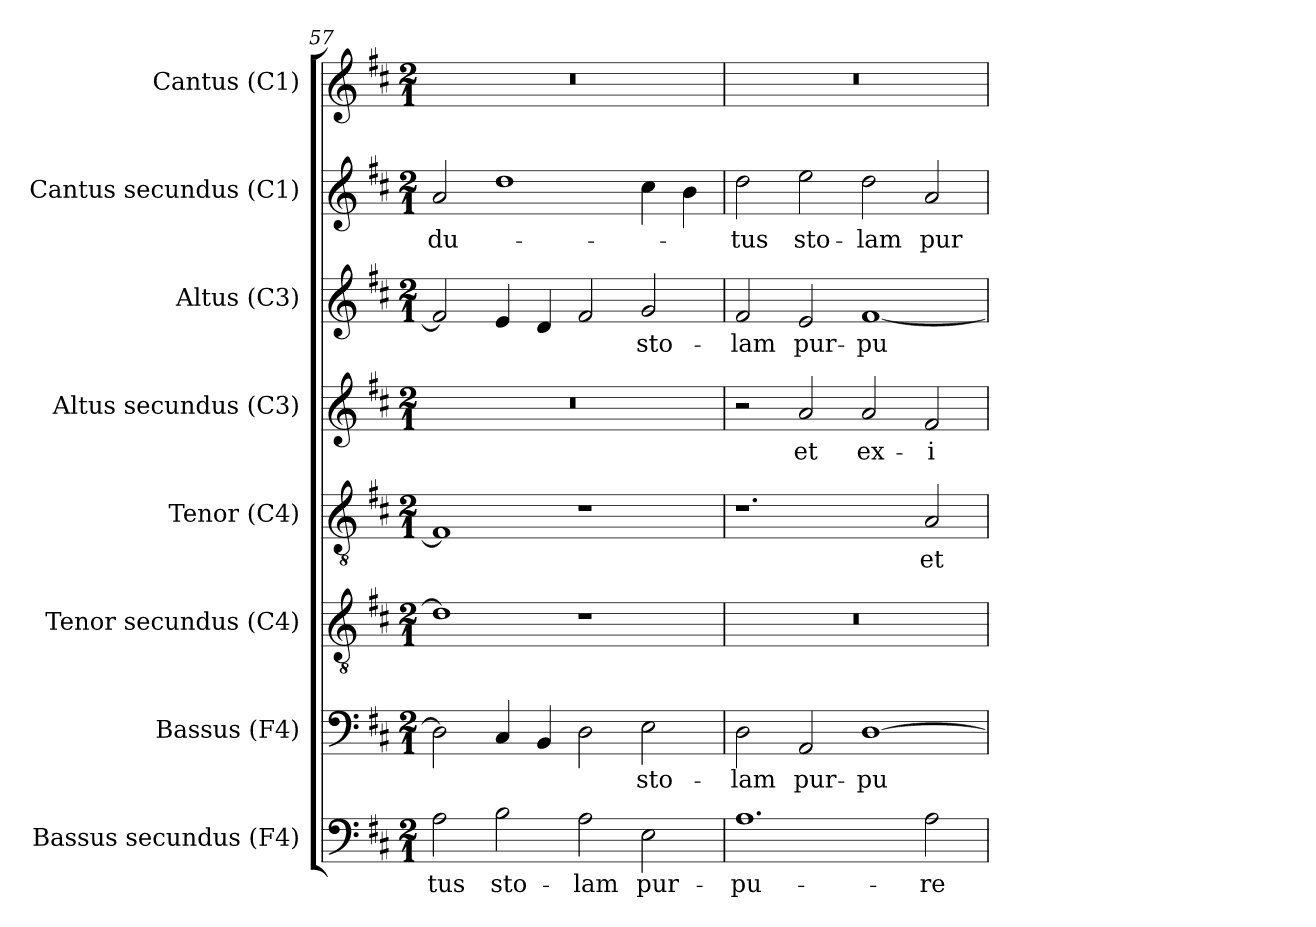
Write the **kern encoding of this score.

**kern	**text	**kern	**text	**kern	**kern	**text	**kern	**text	**kern	**text	**kern	**text	**kern
*part8	*part8	*part7	*part7	*part6	*part5	*part5	*part4	*part4	*part3	*part3	*part2	*part2	*part1
*staff8	*staff8	*staff7	*staff7	*staff6	*staff5	*staff5	*staff4	*staff4	*staff3	*staff3	*staff2	*staff2	*staff1
*I"Bassus secundus (F4)	*	*I"Bassus (F4)	*	*I"Tenor secundus (C4)	*I"Tenor (C4)	*	*I"Altus secundus (C3)	*	*I"Altus (C3)	*	*I"Cantus secundus (C1)	*	*I"Cantus (C1)
*I'B2	*	*I'B.	*	*I'T2	*I'T.	*	*I'A2	*	*I'A.	*	*I'C2	*	*I'C.
*clefF4	*	*clefF4	*	*clefGv2	*clefGv2	*	*clefG2	*	*clefG2	*	*clefG2	*	*clefG2
*	*	*	*	*	*ITrd7c12	*	*	*	*	*	*	*	*
*k[f#c#]	*	*k[f#c#]	*	*k[f#c#]	*k[f#c#]	*	*k[f#c#]	*	*k[f#c#]	*	*k[f#c#]	*	*k[f#c#]
*D:	*	*D:	*	*D:	*D:	*	*D:	*	*D:	*	*D:	*	*D:
*M2/1	*	*M2/1	*	*M2/1	*M2/1	*	*M2/1	*	*M2/1	*	*M2/1	*	*M2/1
=57	=57	=57	=57	=57	=57	=57	=57	=57	=57	=57	=57	=57	=57
!	!LO:LY:b:color=#000000	!	!	!	!	!	!LO:N:vis=1	!	!	!	!	!	!
!	!	!	!	!	!	!	!	!	!	!	!	!LO:LY:b:color=#000000	!LO:N:vis=1
2Ai\	-tus	2Di\]	.	1di]	1FF#i]	.	0r	.	2f#i/]	.	2ai/	-du-	0r
!	!LO:LY:b:color=#000000	!	!	!	!	!	!	!	!	!	!	!	!
2Bi\	sto-	4C#i/	.	.	.	.	.	.	4ei/	.	1ddi	.	.
.	.	4BBi/	.	.	.	.	.	.	4di/	.	.	.	.
!	!LO:LY:b:color=#000000	!	!	!	!	!	!	!	!	!	!	!	!
2Ai\	-lam	2Di\	.	1r	1r	.	.	.	2f#i/	.	.	.	.
!	!LO:LY:b:color=#000000	!	!	!	!	!	!	!	!	!	!	!	!
!	!	!	!LO:LY:b:color=#000000	!	!	!	!	!	!	!	!	!	!
!	!	!	!	!	!	!	!	!	!	!LO:LY:b:color=#000000	!	!	!
2Ei\	pur-	2Ei\	sto-	.	.	.	.	.	2gi/	sto-	4cc#i\	.	.
.	.	.	.	.	.	.	.	.	.	.	4bi\	.	.
!!LO:PB:g=z
=58	=58	=58	=58	=58	=58	=58	=58	=58	=58	=58	=58	=58	=58
!	!LO:LY:b:color=#000000	!	!	!	!	!	!	!	!	!	!	!	!
!	!	!	!LO:LY:b:color=#000000	!LO:N:vis=1	!	!	!	!	!	!	!	!	!
!	!	!	!	!	!	!	!	!	!	!LO:LY:b:color=#000000	!	!	!
!	!	!	!	!	!	!	!	!	!	!	!	!LO:LY:b:color=#000000	!LO:N:vis=1
1.Ai	-pu-	2Di\	-lam	0r	1.r	.	2r	.	2f#i/	-lam	2ddi\	-tus	0r
!	!	!	!LO:LY:b:color=#000000	!	!	!	!	!	!	!	!	!	!
!	!	!	!	!	!	!	!	!LO:LY:b:color=#000000	!	!	!	!	!
!	!	!	!	!	!	!	!	!	!	!LO:LY:b:color=#000000	!	!	!
!	!	!	!	!	!	!	!	!	!	!	!	!LO:LY:b:color=#000000	!
.	.	2AAi/	pur-	.	.	.	2ai/	et	2ei/	pur-	2eei\	sto-	.
!	!	!	!LO:LY:b:color=#000000	!	!	!	!	!	!	!	!	!	!
!	!	!	!	!	!	!	!	!LO:LY:b:color=#000000	!	!	!	!	!
!	!	!	!	!	!	!	!	!	!	!LO:LY:b:color=#000000	!	!	!
!	!	!	!	!	!	!	!	!	!	!	!	!LO:LY:b:color=#000000	!
.	.	[1Di	-pu-	.	.	.	2ai/	ex-	[1f#i	-pu-	2ddi\	-lam	.
!	!LO:LY:b:color=#000000	!	!	!	!	!	!	!	!	!	!	!	!
!	!	!	!	!	!	!LO:LY:b:color=#000000	!	!	!	!	!	!	!
!	!	!	!	!	!	!	!	!LO:LY:b:color=#000000	!	!	!	!	!
!	!	!	!	!	!	!	!	!	!	!	!	!LO:LY:b:color=#000000	!
2Ai\	-re-	.	.	.	2AAi/	et	2f#i/	-i-	.	.	2ai/	pur-	.
=	=	=	=	=	=	=	=	=	=	=	=	=	=
*-	*-	*-	*-	*-	*-	*-	*-	*-	*-	*-	*-	*-	*-
